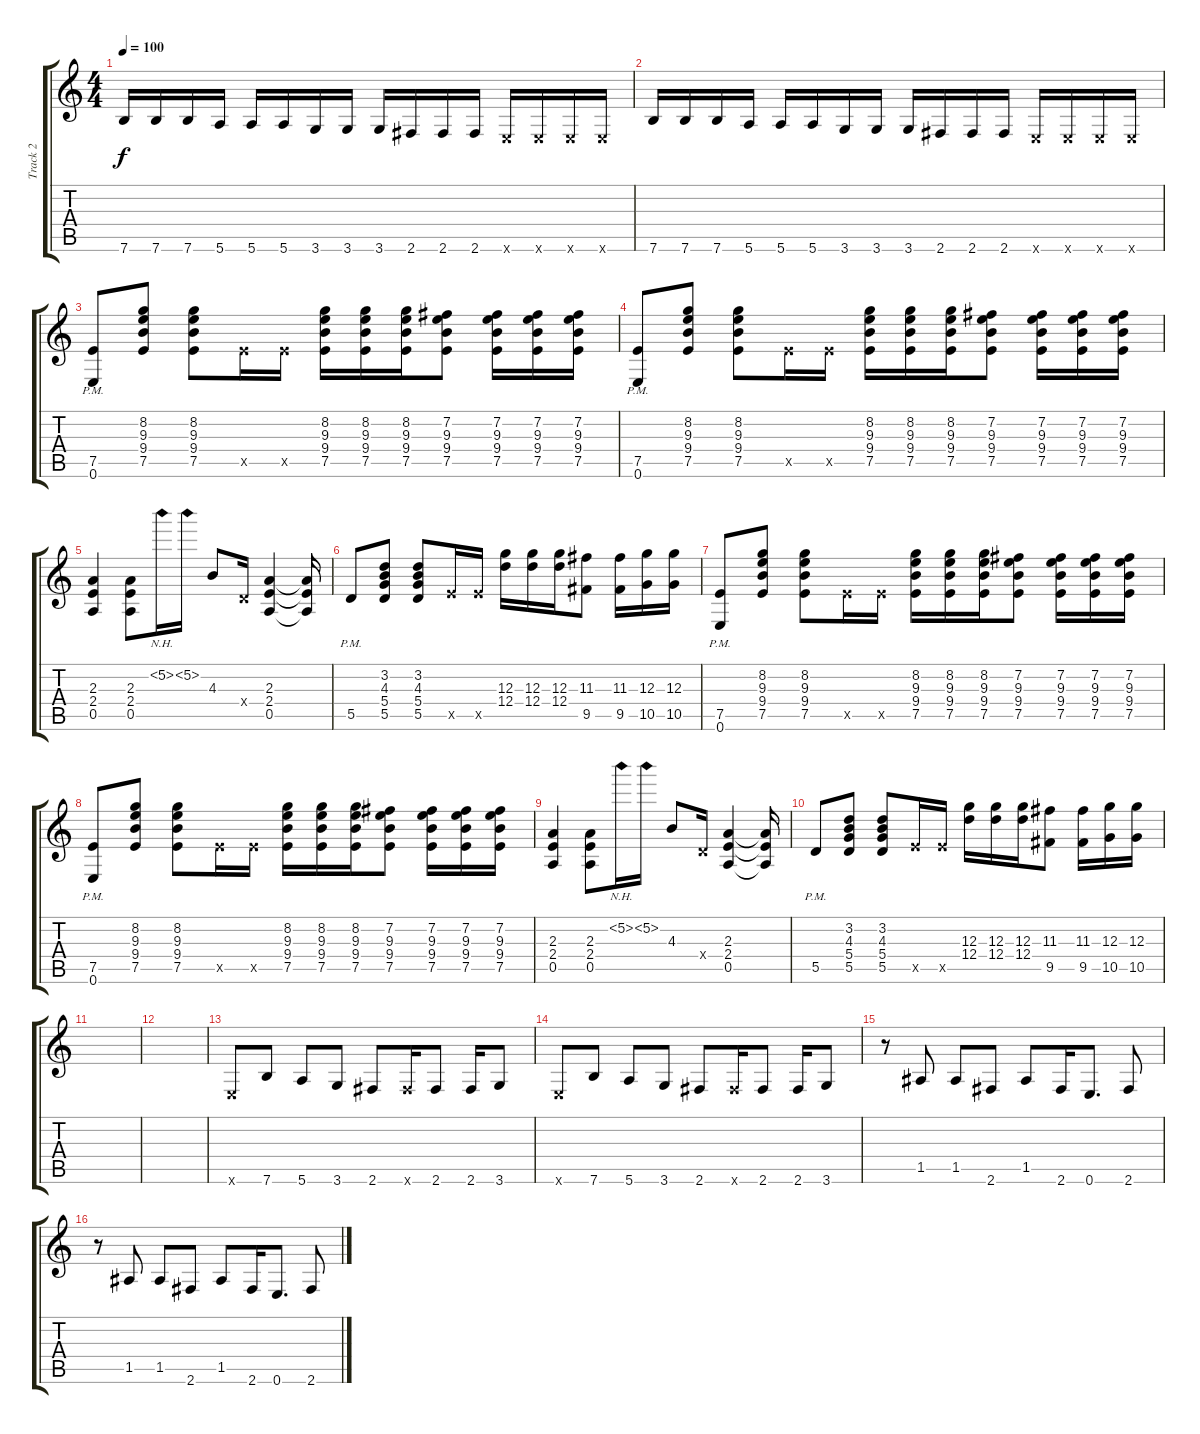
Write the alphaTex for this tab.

\track ("Track 2" "Track 2") {instrument overdrivenguitar}
\staff {score tabs}
\tuning (E4 B3 G3 D3 A2 E2) {hide}
\ts (4 4)
\tempo 100
\clef g2
\ks c
7.6.16{dy f} 7.6.16 7.6.16 5.6.16 5.6.16 5.6.16 3.6.16 3.6.16 3.6.16 2.6.16 2.6.16 2.6.16 0.6{x}.16 0.6{x}.16 0.6{x}.16 0.6{x}.16 |
7.6.16 7.6.16 7.6.16 5.6.16 5.6.16 5.6.16 3.6.16 3.6.16 3.6.16 2.6.16 2.6.16 2.6.16 0.6{x}.16 0.6{x}.16 0.6{x}.16 0.6{x}.16 |
(7.5{pm} 0.6{pm}).8 (8.2 9.3 9.4 7.5).8 (8.2 9.3 9.4 7.5).8 7.5{x}.16 7.5{x}.16 (8.2 9.3 9.4 7.5).16 (8.2 9.3 9.4 7.5).16 (8.2 9.3 9.4 7.5).16 (7.2 9.3 9.4 7.5).8 (7.2 9.3 9.4 7.5).16 (7.2 9.3 9.4 7.5).16 (7.2 9.3 9.4 7.5).16 |
(7.5{pm} 0.6{pm}).8 (8.2 9.3 9.4 7.5).8 (8.2 9.3 9.4 7.5).8 7.5{x}.16 7.5{x}.16 (8.2 9.3 9.4 7.5).16 (8.2 9.3 9.4 7.5).16 (8.2 9.3 9.4 7.5).16 (7.2 9.3 9.4 7.5).8 (7.2 9.3 9.4 7.5).16 (7.2 9.3 9.4 7.5).16 (7.2 9.3 9.4 7.5).16 |
(2.3 2.4 0.5).4 (2.3 2.4 0.5).8 5.2{nh}.16{volume 6} 5.2{nh}.16 4.3.8{volume 11} 0.4{x}.16 (2.3 2.4 0.5).4 (2.3{t} 2.4{t} 0.5{t}).16 |
5.5{pm}.8 (3.2 4.3 5.4 5.5).8 (3.2 4.3 5.4 5.5).8 7.5{x}.16 7.5{x}.16 (12.3 12.4).16 (12.3 12.4).16 (12.3 12.4).16 (11.3 9.5).8 (11.3 9.5).16 (12.3 10.5).16 (12.3 10.5).16 |
(7.5{pm} 0.6{pm}).8 (8.2 9.3 9.4 7.5).8 (8.2 9.3 9.4 7.5).8 7.5{x}.16 7.5{x}.16 (8.2 9.3 9.4 7.5).16 (8.2 9.3 9.4 7.5).16 (8.2 9.3 9.4 7.5).16 (7.2 9.3 9.4 7.5).8 (7.2 9.3 9.4 7.5).16 (7.2 9.3 9.4 7.5).16 (7.2 9.3 9.4 7.5).16 |
(7.5{pm} 0.6{pm}).8 (8.2 9.3 9.4 7.5).8 (8.2 9.3 9.4 7.5).8 7.5{x}.16 7.5{x}.16 (8.2 9.3 9.4 7.5).16 (8.2 9.3 9.4 7.5).16 (8.2 9.3 9.4 7.5).16 (7.2 9.3 9.4 7.5).8 (7.2 9.3 9.4 7.5).16 (7.2 9.3 9.4 7.5).16 (7.2 9.3 9.4 7.5).16 |
(2.3 2.4 0.5).4 (2.3 2.4 0.5).8 5.2{nh}.16{volume 6} 5.2{nh}.16 4.3.8{volume 11} 0.4{x}.16 (2.3 2.4 0.5).4 (2.3{t} 2.4{t} 0.5{t}).16 |
5.5{pm}.8 (3.2 4.3 5.4 5.5).8 (3.2 4.3 5.4 5.5).8 7.5{x}.16 7.5{x}.16 (12.3 12.4).16 (12.3 12.4).16 (12.3 12.4).16 (11.3 9.5).8 (11.3 9.5).16 (12.3 10.5).16 (12.3 10.5).16 |
|
|
0.6{x}.8 7.6.8 5.6.8 3.6.8 2.6.8 2.6{x}.16 2.6.8 2.6.16 3.6.8 |
0.6{x}.8 7.6.8 5.6.8 3.6.8 2.6.8 2.6{x}.16 2.6.8 2.6.16 3.6.8 |
r.8 1.5.8 1.5.8 2.6.8 1.5.8 2.6.16 0.6.8{d} 2.6.8 |
r.8 1.5.8 1.5.8 2.6.8 1.5.8 2.6.16 0.6.8{d} 2.6.8
